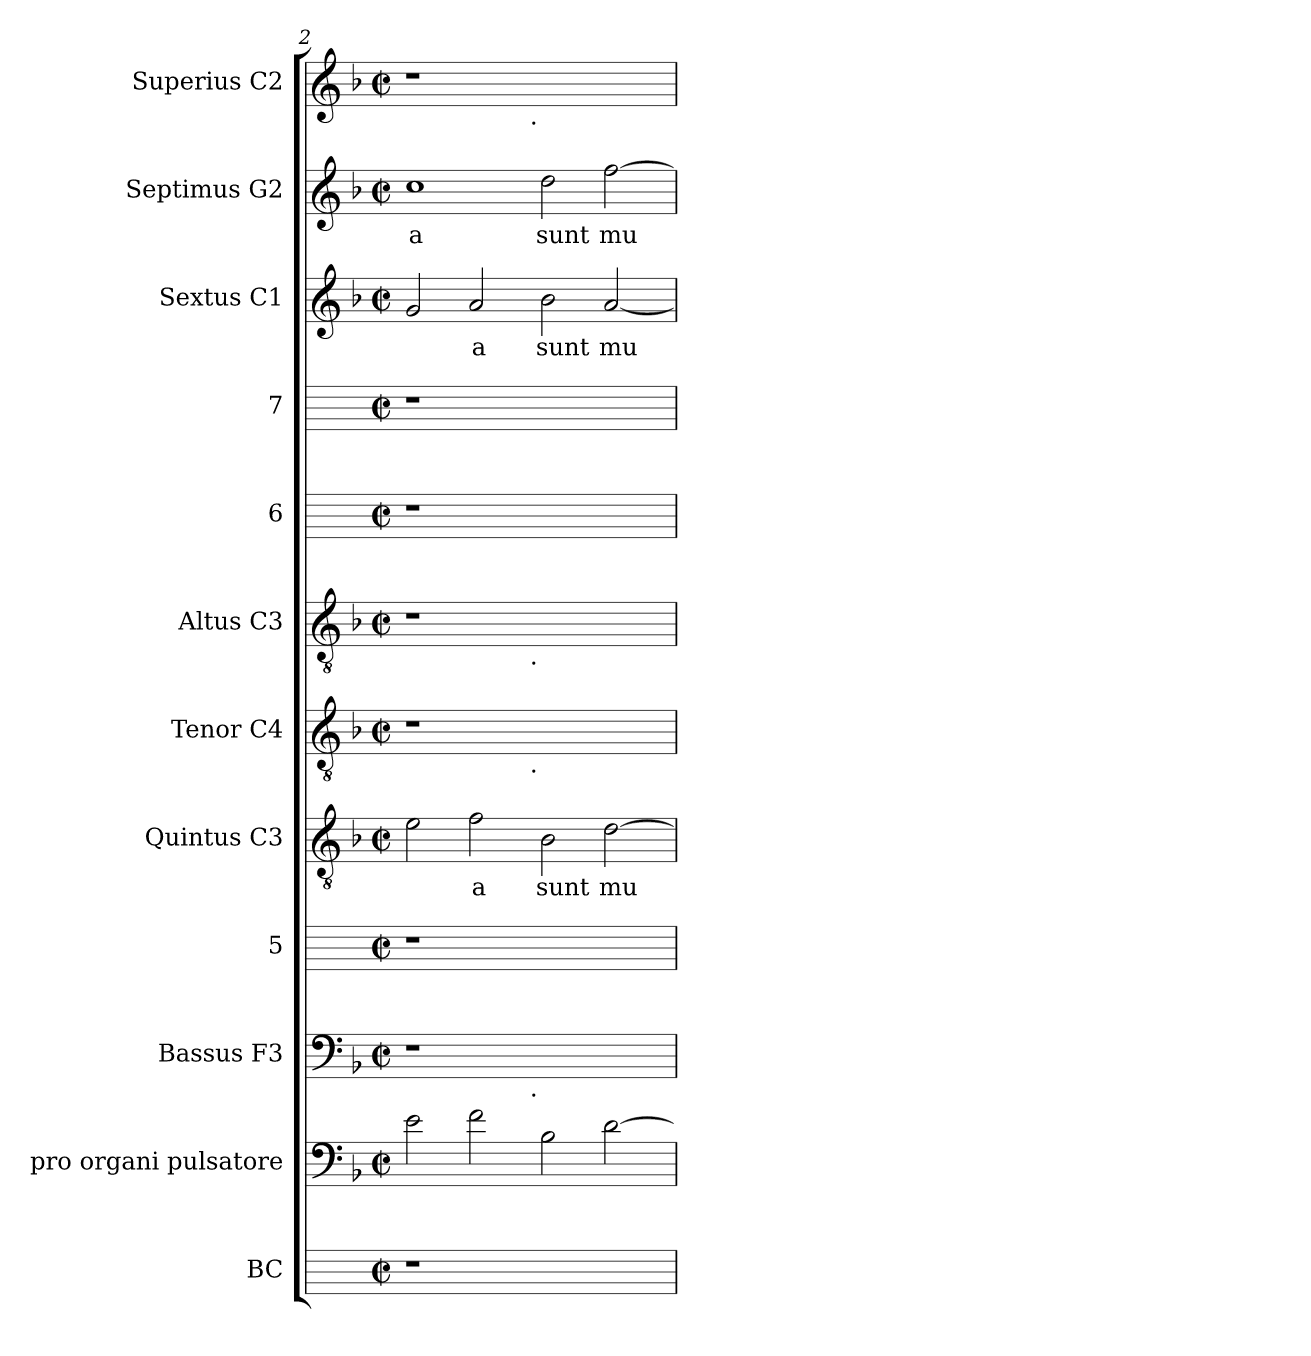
**kern	**kern	**kern	**kern	**kern	**text	**kern	**kern	**kern	**kern	**kern	**text	**kern	**text	**kern
*part12	*part11	*part10	*part9	*part8	*part8	*part7	*part6	*part5	*part4	*part3	*part3	*part2	*part2	*part1
*staff12	*staff11	*staff10	*staff9	*staff8	*staff8	*staff7	*staff6	*staff5	*staff4	*staff3	*staff3	*staff2	*staff2	*staff1
*I"BC	*I"pro organi  pulsatore	*I"Bassus  F3	*I"5	*I"Quintus  C3	*	*I"Tenor  C4	*I"Altus  C3	*I"6	*I"7	*I"Sextus  C1	*	*I"Septimus  G2	*	*I"Superius  C2
*I'BC	*	*I'B	*	*	*	*I'T	*I'A	*	*	*	*	*	*	*I'S
*	*clefF4	*clefF4	*	*clefGv2	*	*clefGv2	*clefGv2	*	*	*clefG2	*	*clefG2	*	*clefG2
*k[]	*k[b-]	*k[b-]	*k[]	*k[b-]	*	*k[b-]	*k[b-]	*k[]	*k[]	*k[b-]	*	*k[b-]	*	*k[b-]
*C:	*F:	*F:	*C:	*F:	*	*F:	*F:	*C:	*C:	*F:	*	*F:	*	*F:
*M2/2	*M2/2	*M2/2	*M2/2	*M2/2	*	*M2/2	*M2/2	*M2/2	*M2/2	*M2/2	*	*M2/2	*	*M2/2
*met(c|)	*met(c|)	*met(c|)	*met(c|)	*met(c|)	*	*met(c|)	*met(c|)	*met(c|)	*met(c|)	*met(c|)	*	*met(c|)	*	*met(c|)
=2	=2	=2	=2	=2	=2	=2	=2	=2	=2	=2	=2	=2	=2	=2
!	!	!	!	!	!LO:LY:b:cj	!	!	!	!	!	!LO:LY:b:cj	!	!LO:LY:b:cj	!
*	*	*^	*	*	*	*^	*^	*	*	*	*	*	*	*^
1r	2e\	1r	2ryy	1r	2e\	--	1r	2ryy	1r	2ryy	1r	1r	2g/	--	1cc	-a	1r	2ryy
!	!	!	!	!	!	!LO:LY:b:cj	!	!	!	!	!	!	!	!LO:LY:b:cj	!	!	!	!
.	2f\	.	4...ryy	.	2f\	-a	.	4...ryy	.	4...ryy	.	.	2a/	-a	.	.	.	4...ryy
!	!	!	!	!	!	!	!	!	!	!	!	!	!	!	!	!	!	!LO:TX:b:t=.
!	!	!	!	!	!	!	!	!	!	!LO:TX:b:t=.	!	!	!	!	!	!	!	!
!	!	!	!	!	!	!	!	!LO:TX:b:t=.	!	!	!	!	!	!	!	!	!	!
!	!	!	!LO:TX:b:t=.	!	!	!	!	!	!	!	!	!	!	!	!	!	!	!
.	.	.	1ryy	.	.	.	.	1ryy	.	1ryy	.	.	.	.	.	.	.	1ryy
!	!	!	!	!	!	!LO:LY:b:cj	!	!	!	!	!	!	!	!LO:LY:b:cj	!	!LO:LY:b:cj	!	!
1ryy	2B-\	1ryy	.	1ryy	2B-\	sunt	1ryy	.	1ryy	.	1ryy	1ryy	2b-\	sunt	2dd\	sunt	1ryy	.
!	!	!	!	!	!	!LO:LY:b:cj	!	!	!	!	!	!	!	!LO:LY:b:cj	!	!LO:LY:b:cj	!	!
.	[>2d\	.	.	.	[>2d\	mu-	.	.	.	.	.	.	[<2a/	mu-	[>2ff\	mu-	.	.
.	.	.	32ryy	.	.	.	.	32ryy	.	32ryy	.	.	.	.	.	.	.	32ryy
*	*	*	*	*	*	*	*v	*v	*	*	*	*	*	*	*	*	*v	*v
*	*	*v	*v	*	*	*	*	*v	*v	*	*	*	*	*	*	*
=	=	=	=	=	=	=	=	=	=	=	=	=	=	=
*-	*-	*-	*-	*-	*-	*-	*-	*-	*-	*-	*-	*-	*-	*-
